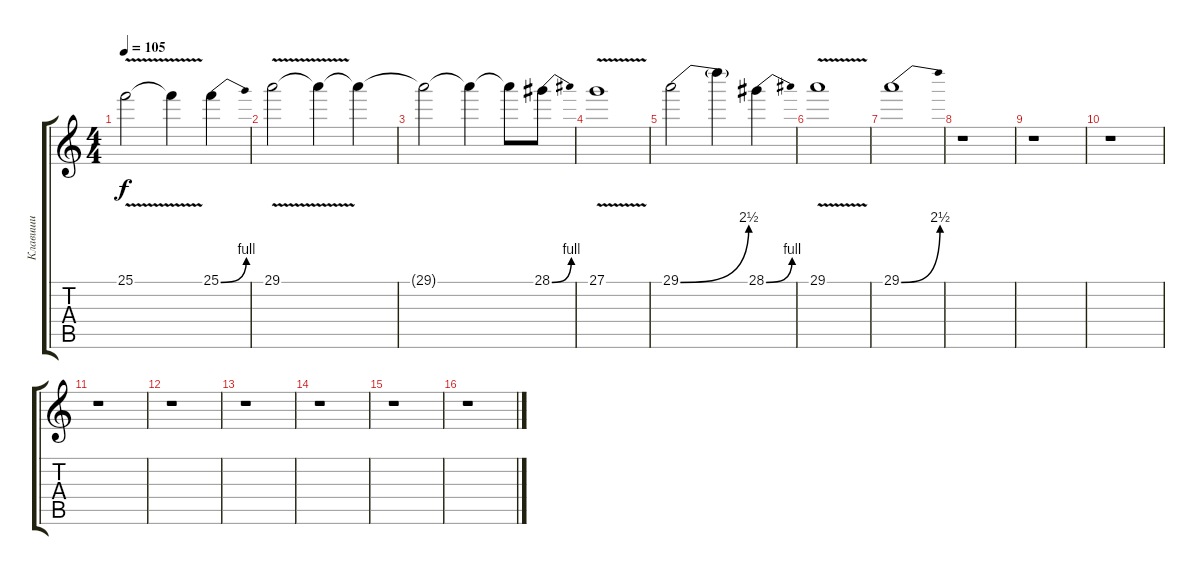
\track ("Клавиши" "Клавиши") {instrument pad3polysynth}
\staff {score tabs}
\tuning (E4 B3 G3 D3 A2 E2) {hide}
\ts (4 4)
\tempo 105
\clef g2
\ks c
25.1{v}.2{dy f} 25.1{t}.4 25.1{be (bend 0 0 60 4)}.4 |
29.1{v}.2 29.1{t}.4 29.1{t}.4 |
29.1{t}.2 29.1{t}.4 29.1{t}.8 28.1{be (bend 0 0 60 4)}.8 |
27.1{v}.1 |
29.1{be (bend 0 0 60 10)}.2 29.1{t}.4 28.1{be (bend 0 0 60 4)}.4 |
29.1{v}.1 |
29.1{be (bend 0 0 60 10)}.1{volume 0} |
r.1{volume 10} |
r.1 |
r.1 |
r.1 |
r.1 |
r.1 |
r.1 |
r.1 |
r.1
